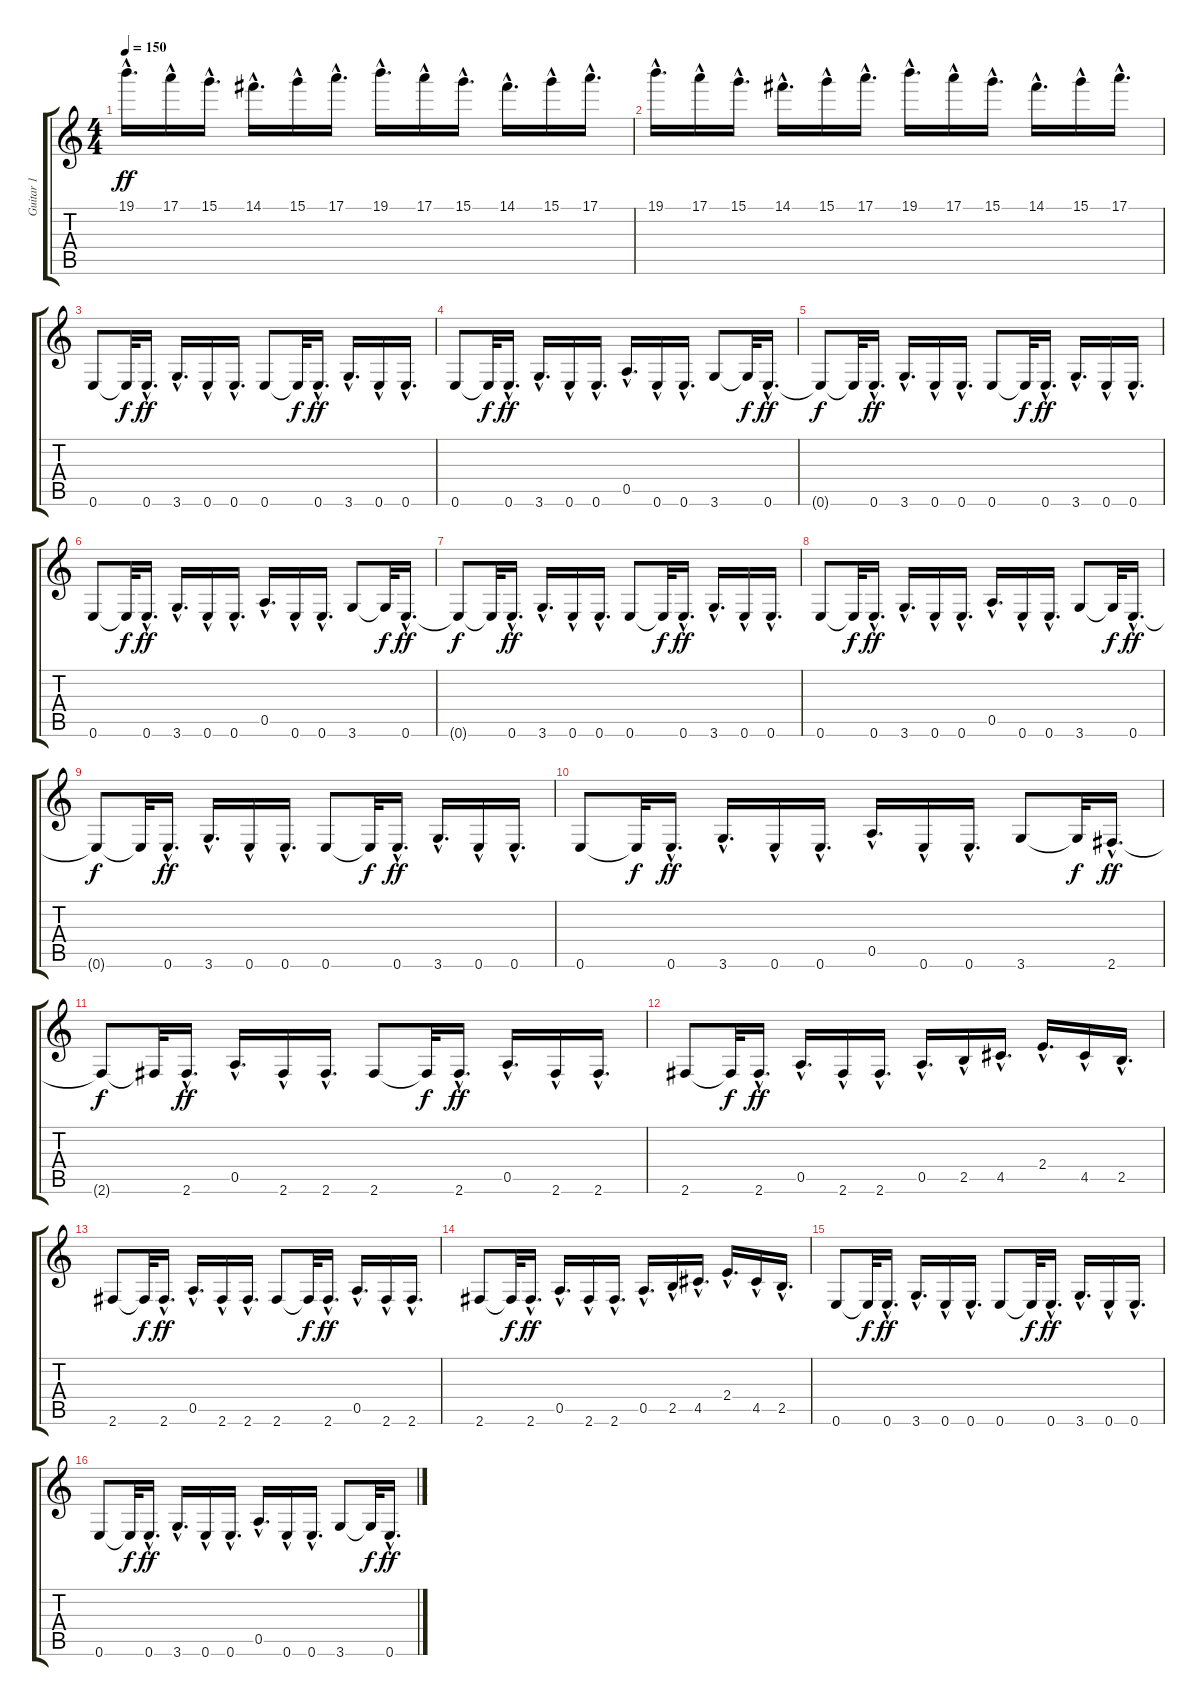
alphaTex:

\track ("Guitar 1" "Guitar 1") {instrument overdrivenguitar}
\staff {score tabs}
\tuning (E4 B3 G3 D3 A2 E2) {hide}
\ts (4 4)
\tempo 150
\clef g2
\ks c
19.1{hac}.16{d dy ff} 17.1{hac}.16 15.1{hac}.16{d} 14.1{hac}.16{d} 15.1{hac}.16 17.1{hac}.16{d} 19.1{hac}.16{d} 17.1{hac}.16 15.1{hac}.16{d} 14.1{hac}.16{d} 15.1{hac}.16 17.1{hac}.16{d} |
19.1{hac}.16{d} 17.1{hac}.16 15.1{hac}.16{d} 14.1{hac}.16{d} 15.1{hac}.16 17.1{hac}.16{d} 19.1{hac}.16{d} 17.1{hac}.16 15.1{hac}.16{d} 14.1{hac}.16{d} 15.1{hac}.16 17.1{hac}.16{d} |
0.6.8{instrument overdrivenguitar} 0.6{t}.32{dy f} 0.6{hac}.16{d dy ff} 3.6{hac}.16{d} 0.6{hac}.16 0.6{hac}.16{d} 0.6.8 0.6{t}.32{dy f} 0.6{hac}.16{d dy ff} 3.6{hac}.16{d} 0.6{hac}.16 0.6{hac}.16{d} |
0.6.8 0.6{t}.32{dy f} 0.6{hac}.16{d dy ff} 3.6{hac}.16{d} 0.6{hac}.16 0.6{hac}.16{d} 0.5{hac}.16{d} 0.6{hac}.16 0.6{hac}.16{d} 3.6.8 3.6{t}.32{dy f} 0.6{hac}.16{d dy ff} |
0.6{t}.8{dy f} 0.6{t}.32 0.6{hac}.16{d dy ff} 3.6{hac}.16{d} 0.6{hac}.16 0.6{hac}.16{d} 0.6.8 0.6{t}.32{dy f} 0.6{hac}.16{d dy ff} 3.6{hac}.16{d} 0.6{hac}.16 0.6{hac}.16{d} |
0.6.8 0.6{t}.32{dy f} 0.6{hac}.16{d dy ff} 3.6{hac}.16{d} 0.6{hac}.16 0.6{hac}.16{d} 0.5{hac}.16{d} 0.6{hac}.16 0.6{hac}.16{d} 3.6.8 3.6{t}.32{dy f} 0.6{hac}.16{d dy ff} |
0.6{t}.8{dy f} 0.6{t}.32 0.6{hac}.16{d dy ff} 3.6{hac}.16{d} 0.6{hac}.16 0.6{hac}.16{d} 0.6.8 0.6{t}.32{dy f} 0.6{hac}.16{d dy ff} 3.6{hac}.16{d} 0.6{hac}.16 0.6{hac}.16{d} |
0.6.8 0.6{t}.32{dy f} 0.6{hac}.16{d dy ff} 3.6{hac}.16{d} 0.6{hac}.16 0.6{hac}.16{d} 0.5{hac}.16{d} 0.6{hac}.16 0.6{hac}.16{d} 3.6.8 3.6{t}.32{dy f} 0.6{hac}.16{d dy ff} |
0.6{t}.8{dy f} 0.6{t}.32 0.6{hac}.16{d dy ff} 3.6{hac}.16{d} 0.6{hac}.16 0.6{hac}.16{d} 0.6.8 0.6{t}.32{dy f} 0.6{hac}.16{d dy ff} 3.6{hac}.16{d} 0.6{hac}.16 0.6{hac}.16{d} |
0.6.8 0.6{t}.32{dy f} 0.6{hac}.16{d dy ff} 3.6{hac}.16{d} 0.6{hac}.16 0.6{hac}.16{d} 0.5{hac}.16{d} 0.6{hac}.16 0.6{hac}.16{d} 3.6.8 3.6{t}.32{dy f} 2.6{hac}.16{d dy ff} |
2.6{t}.8{dy f} 2.6{t}.32 2.6{hac}.16{d dy ff} 0.5{hac}.16{d} 2.6{hac}.16 2.6{hac}.16{d} 2.6.8 2.6{t}.32{dy f} 2.6{hac}.16{d dy ff} 0.5{hac}.16{d} 2.6{hac}.16 2.6{hac}.16{d} |
2.6.8 2.6{t}.32{dy f} 2.6{hac}.16{d dy ff} 0.5{hac}.16{d} 2.6{hac}.16 2.6{hac}.16{d} 0.5{hac}.16{d} 2.5{hac}.16 4.5{hac}.16{d} 2.4{hac}.16{d} 4.5{hac}.16 2.5{hac}.16{d} |
2.6.8 2.6{t}.32{dy f} 2.6{hac}.16{d dy ff} 0.5{hac}.16{d} 2.6{hac}.16 2.6{hac}.16{d} 2.6.8 2.6{t}.32{dy f} 2.6{hac}.16{d dy ff} 0.5{hac}.16{d} 2.6{hac}.16 2.6{hac}.16{d} |
2.6.8 2.6{t}.32{dy f} 2.6{hac}.16{d dy ff} 0.5{hac}.16{d} 2.6{hac}.16 2.6{hac}.16{d} 0.5{hac}.16{d} 2.5{hac}.16 4.5{hac}.16{d} 2.4{hac}.16{d} 4.5{hac}.16 2.5{hac}.16{d} |
0.6.8 0.6{t}.32{dy f} 0.6{hac}.16{d dy ff} 3.6{hac}.16{d} 0.6{hac}.16 0.6{hac}.16{d} 0.6.8 0.6{t}.32{dy f} 0.6{hac}.16{d dy ff} 3.6{hac}.16{d} 0.6{hac}.16 0.6{hac}.16{d} |
0.6.8 0.6{t}.32{dy f} 0.6{hac}.16{d dy ff} 3.6{hac}.16{d} 0.6{hac}.16 0.6{hac}.16{d} 0.5{hac}.16{d} 0.6{hac}.16 0.6{hac}.16{d} 3.6.8 3.6{t}.32{dy f} 0.6{hac}.16{d dy ff}
